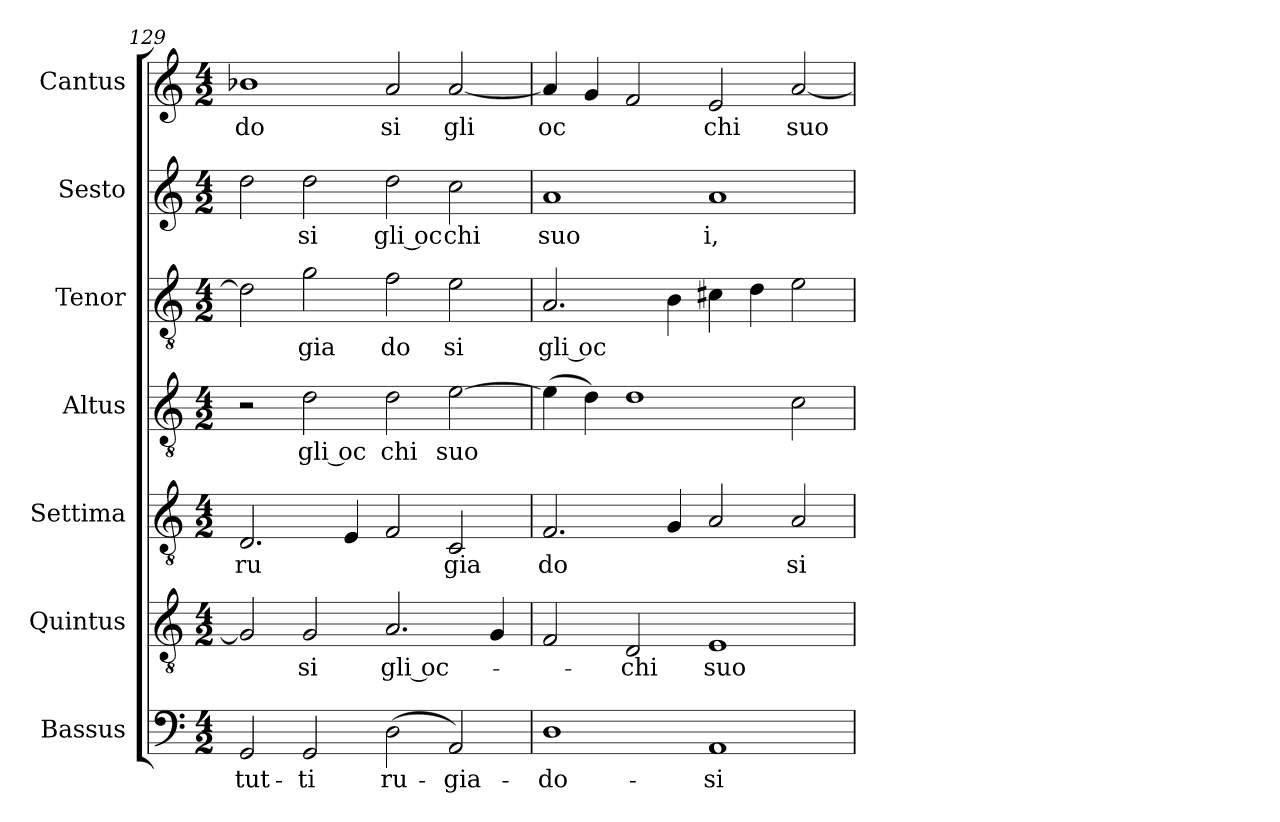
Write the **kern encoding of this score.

**kern	**text	**kern	**text	**kern	**text	**kern	**text	**kern	**text	**kern	**text	**kern	**text
*part7	*part7	*part6	*part6	*part5	*part5	*part4	*part4	*part3	*part3	*part2	*part2	*part1	*part1
*staff7	*staff7	*staff6	*staff6	*staff5	*staff5	*staff4	*staff4	*staff3	*staff3	*staff2	*staff2	*staff1	*staff1
*I"Bassus	*	*I"Quintus	*	*I"Settima	*	*I"Altus	*	*I"Tenor	*	*I"Sesto	*	*I"Cantus	*
*clefF4	*	*clefGv2	*	*clefGv2	*	*clefGv2	*	*clefGv2	*	*clefG2	*	*clefG2	*
*	*	*k[]	*	*k[]	*	*	*	*	*	*	*	*k[]	*
*	*	*C:	*	*C:	*	*	*	*	*	*	*	*C:	*
*M4/2	*	*M4/2	*	*M4/2	*	*M4/2	*	*M4/2	*	*M4/2	*	*M4/2	*
=129	=129	=129	=129	=129	=129	=129	=129	=129	=129	=129	=129	=129	=129
!	!LO:LY:b:cj	!	!	!	!LO:LY:b:cj	!	!	!	!	!	!	!	!LO:LY:b:cj
2GG/	tut-	2G/]	.	2.D/	ru	2r	.	2d\]	.	2dd\	.	1b-X	do
!	!LO:LY:b:cj	!	!LO:LY:b:cj	!	!	!	!LO:LY:b:rj	!	!LO:LY:b:cj	!	!LO:LY:b:cj	!	!
2GG/	-ti	2G/	-si	.	.	2d\	gli oc	2g\	gia	2dd\	si	.	.
.	.	.	.	4E/	.	.	.	.	.	.	.	.	.
!	!LO:LY:b:cj	!	!LO:LY:b:cj	!	!	!	!LO:LY:b:cj	!	!LO:LY:b:cj	!	!LO:LY:b:rj	!	!LO:LY:b:cj
(>2D\	ru-	2.A/	gli oc-	2F/	.	2d\	chi	2f\	do	2dd\	gli oc	2a/	si
!	!LO:LY:b:cj	!	!	!	!LO:LY:b:cj	!	!LO:LY:b	!	!LO:LY:b:cj	!	!LO:LY:b:cj	!	!LO:LY:b:cj
2AA/)	-gia-	.	.	2C/	gia	[>2e\	suo	2e\	si	2cc\	chi	[<2a/	gli
.	.	4G/	.	.	.	.	.	.	.	.	.	.	.
=130	=130	=130	=130	=130	=130	=130	=130	=130	=130	=130	=130	=130	=130
!	!LO:LY:b:cj	!	!	!	!LO:LY:b:cj	!	!	!	!LO:LY:b:cj	!	!LO:LY:b:cj	!	!LO:LY:b:rj
1D	-do-	2F/	.	2.F/	do	(>4e\]	.	2.A/	gli oc	1a	suo	4a/]	oc
.	.	.	.	.	.	4d\)	.	.	.	.	.	4g/	.
!	!	!	!LO:LY:b:cj	!	!	!	!	!	!	!	!	!	!
.	.	2D/	-chi	.	.	1d	.	.	.	.	.	2f/	.
.	.	.	.	4G/	.	.	.	4B\	.	.	.	.	.
!	!LO:LY:b:cj	!	!LO:LY:b:cj	!	!	!	!	!	!	!	!LO:LY:b:cj	!	!LO:LY:b:cj
1AA	-si	1E	suo-	2A/	.	.	.	4c#X\	.	1a	i,	2e/	chi
.	.	.	.	.	.	.	.	4d\	.	.	.	.	.
!	!	!	!	!	!LO:LY:b:cj	!	!	!	!	!	!	!	!LO:LY:b
.	.	.	.	2A/	si	2c\	.	2e\	.	.	.	[<2a/	suo
=	=	=	=	=	=	=	=	=	=	=	=	=	=
*-	*-	*-	*-	*-	*-	*-	*-	*-	*-	*-	*-	*-	*-
